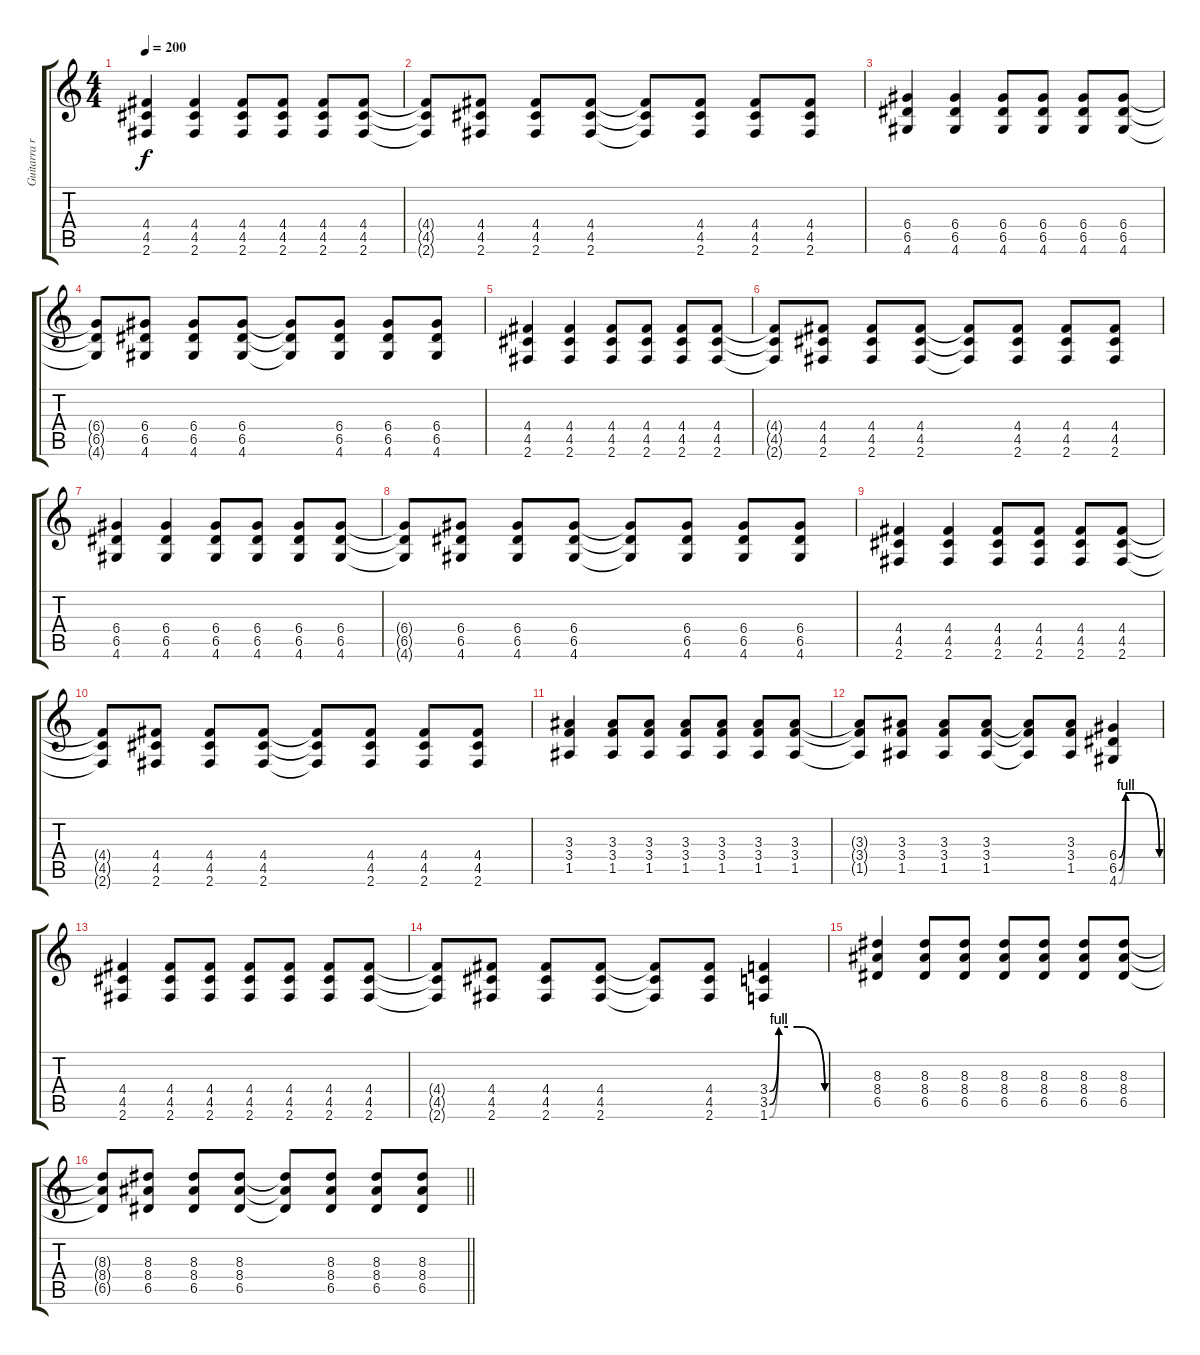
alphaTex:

\track ("Guitarra rítmica (Linkers)" "Guitarra r") {instrument overdrivenguitar}
\staff {score tabs}
\tuning (E4 B3 G3 D3 A2 E2) {hide}
\ts (4 4)
\tempo 200
\clef g2
\ks c
(4.4 4.5 2.6).4{dy f} (4.4 4.5 2.6).4 (4.4 4.5 2.6).8 (4.4 4.5 2.6).8 (4.4 4.5 2.6).8 (4.4 4.5 2.6).8 |
(4.4{t} 4.5{t} 2.6{t}).8 (4.4 4.5 2.6).8 (4.4 4.5 2.6).8 (4.4 4.5 2.6).8 (4.4{t} 4.5{t} 2.6{t}).8 (4.4 4.5 2.6).8 (4.4 4.5 2.6).8 (4.4 4.5 2.6).8 |
(6.4 6.5 4.6).4 (6.4 6.5 4.6).4 (6.4 6.5 4.6).8 (6.4 6.5 4.6).8 (6.4 6.5 4.6).8 (6.4 6.5 4.6).8 |
(6.4{t} 6.5{t} 4.6{t}).8 (6.4 6.5 4.6).8 (6.4 6.5 4.6).8 (6.4 6.5 4.6).8 (6.4{t} 6.5{t} 4.6{t}).8 (6.4 6.5 4.6).8 (6.4 6.5 4.6).8 (6.4 6.5 4.6).8 |
(4.4 4.5 2.6).4 (4.4 4.5 2.6).4 (4.4 4.5 2.6).8 (4.4 4.5 2.6).8 (4.4 4.5 2.6).8 (4.4 4.5 2.6).8 |
(4.4{t} 4.5{t} 2.6{t}).8 (4.4 4.5 2.6).8 (4.4 4.5 2.6).8 (4.4 4.5 2.6).8 (4.4{t} 4.5{t} 2.6{t}).8 (4.4 4.5 2.6).8 (4.4 4.5 2.6).8 (4.4 4.5 2.6).8 |
(6.4 6.5 4.6).4 (6.4 6.5 4.6).4 (6.4 6.5 4.6).8 (6.4 6.5 4.6).8 (6.4 6.5 4.6).8 (6.4 6.5 4.6).8 |
(6.4{t} 6.5{t} 4.6{t}).8 (6.4 6.5 4.6).8 (6.4 6.5 4.6).8 (6.4 6.5 4.6).8 (6.4{t} 6.5{t} 4.6{t}).8 (6.4 6.5 4.6).8 (6.4 6.5 4.6).8 (6.4 6.5 4.6).8 |
(4.4 4.5 2.6).4 (4.4 4.5 2.6).4 (4.4 4.5 2.6).8 (4.4 4.5 2.6).8 (4.4 4.5 2.6).8 (4.4 4.5 2.6).8 |
(4.4{t} 4.5{t} 2.6{t}).8 (4.4 4.5 2.6).8 (4.4 4.5 2.6).8 (4.4 4.5 2.6).8 (4.4{t} 4.5{t} 2.6{t}).8 (4.4 4.5 2.6).8 (4.4 4.5 2.6).8 (4.4 4.5 2.6).8 |
(3.3 3.4 1.5).4 (3.3 3.4 1.5).8 (3.3 3.4 1.5).8 (3.3 3.4 1.5).8 (3.3 3.4 1.5).8 (3.3 3.4 1.5).8 (3.3 3.4 1.5).8 |
(3.3{t} 3.4{t} 1.5{t}).8 (3.3 3.4 1.5).8 (3.3 3.4 1.5).8 (3.3 3.4 1.5).8 (3.3{t} 3.4{t} 1.5{t}).8 (3.3 3.4 1.5).8 (6.4{be (custom 0 0 10 4 20 4 30 4 60 0)} 6.5{be (custom 0 0 10 4 20 4 30 4 60 0)} 4.6{be (custom 0 0 10 4 20 4 30 4 60 0)}).4 |
(4.4 4.5 2.6).4 (4.4 4.5 2.6).8 (4.4 4.5 2.6).8 (4.4 4.5 2.6).8 (4.4 4.5 2.6).8 (4.4 4.5 2.6).8 (4.4 4.5 2.6).8 |
(4.4{t} 4.5{t} 2.6{t}).8 (4.4 4.5 2.6).8 (4.4 4.5 2.6).8 (4.4 4.5 2.6).8 (4.4{t} 4.5{t} 2.6{t}).8 (4.4 4.5 2.6).8 (3.4{be (custom 0 0 10 4 20 4 30 4 60 0)} 3.5{be (custom 0 0 10 4 20 4 30 4 60 0)} 1.6{be (custom 0 0 10 4 20 4 30 4 60 0)}).4 |
(8.3 8.4 6.5).4 (8.3 8.4 6.5).8 (8.3 8.4 6.5).8 (8.3 8.4 6.5).8 (8.3 8.4 6.5).8 (8.3 8.4 6.5).8 (8.3 8.4 6.5).8 |
\barLineRight lightlight
(8.3{t} 8.4{t} 6.5{t}).8 (8.3 8.4 6.5).8 (8.3 8.4 6.5).8 (8.3 8.4 6.5).8 (8.3{t} 8.4{t} 6.5{t}).8 (8.3 8.4 6.5).8 (8.3 8.4 6.5).8 (8.3 8.4 6.5).8
